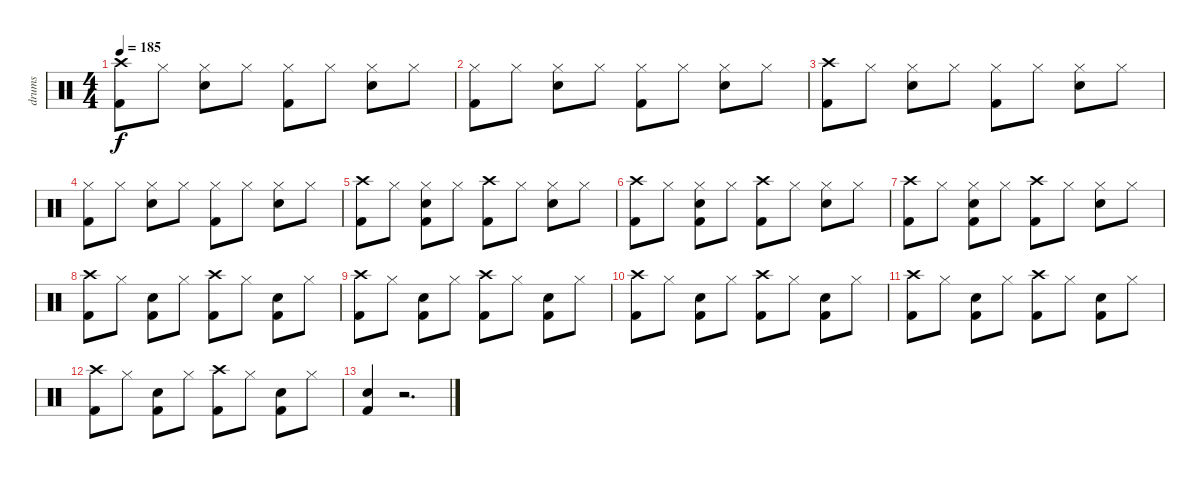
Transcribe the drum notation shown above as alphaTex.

\track ("drums" "drums") {instrument percussion}
\staff {score}
\articulation defaults
\ts (4 4)
\tempo 185
\clef neutral
\ks c
("Crash high (hit)" "Kick (hit) 2").8{dy f} "Hi-Hat (closed)".8 ("Hi-Hat (closed)" "Snare (hit) 2").8 "Hi-Hat (closed)".8 ("Hi-Hat (closed)" "Kick (hit) 2").8 "Hi-Hat (closed)".8 ("Hi-Hat (closed)" "Snare (hit) 2").8 "Hi-Hat (closed)".8 |
("Hi-Hat (closed)" "Kick (hit) 2").8 "Hi-Hat (closed)".8 ("Hi-Hat (closed)" "Snare (hit) 2").8 "Hi-Hat (closed)".8 ("Hi-Hat (closed)" "Kick (hit) 2").8 "Hi-Hat (closed)".8 ("Hi-Hat (closed)" "Snare (hit) 2").8 "Hi-Hat (closed)".8 |
("Crash high (hit)" "Kick (hit) 2").8 "Hi-Hat (closed)".8 ("Hi-Hat (closed)" "Snare (hit) 2").8 "Hi-Hat (closed)".8 ("Hi-Hat (closed)" "Kick (hit) 2").8 "Hi-Hat (closed)".8 ("Hi-Hat (closed)" "Snare (hit) 2").8 "Hi-Hat (closed)".8 |
("Hi-Hat (closed)" "Kick (hit) 2").8 "Hi-Hat (closed)".8 ("Hi-Hat (closed)" "Snare (hit) 2").8 "Hi-Hat (closed)".8 ("Hi-Hat (closed)" "Kick (hit) 2").8 "Hi-Hat (closed)".8 ("Hi-Hat (closed)" "Snare (hit) 2").8 "Hi-Hat (closed)".8 |
("Crash high (hit)" "Kick (hit) 2").8 "Hi-Hat (closed)".8 ("Hi-Hat (closed)" "Snare (hit) 2" "Kick (hit) 2").8 "Hi-Hat (closed)".8 ("Crash high (hit)" "Kick (hit) 2").8 "Hi-Hat (closed)".8 ("Hi-Hat (closed)" "Snare (hit) 2").8 "Hi-Hat (closed)".8 |
("Crash high (hit)" "Kick (hit) 2").8 "Hi-Hat (closed)".8 ("Hi-Hat (closed)" "Snare (hit) 2" "Kick (hit) 2").8 "Hi-Hat (closed)".8 ("Crash high (hit)" "Kick (hit) 2").8 "Hi-Hat (closed)".8 ("Hi-Hat (closed)" "Snare (hit) 2").8 "Hi-Hat (closed)".8 |
("Crash high (hit)" "Kick (hit) 2").8 "Hi-Hat (closed)".8 ("Hi-Hat (closed)" "Snare (hit) 2" "Kick (hit) 2").8 "Hi-Hat (closed)".8 ("Crash high (hit)" "Kick (hit) 2").8 "Hi-Hat (closed)".8 ("Hi-Hat (closed)" "Snare (hit) 2").8 "Hi-Hat (closed)".8 |
("Crash high (hit)" "Kick (hit) 2").8 "Hi-Hat (closed)".8 ("Snare (hit) 2" "Kick (hit) 2").8 "Hi-Hat (closed)".8 ("Crash high (hit)" "Kick (hit) 2").8 "Hi-Hat (closed)".8 ("Snare (hit) 2" "Kick (hit) 2").8 "Hi-Hat (closed)".8 |
("Crash high (hit)" "Kick (hit) 2").8 "Hi-Hat (closed)".8 ("Snare (hit) 2" "Kick (hit) 2").8 "Hi-Hat (closed)".8 ("Crash high (hit)" "Kick (hit) 2").8 "Hi-Hat (closed)".8 ("Snare (hit) 2" "Kick (hit) 2").8 "Hi-Hat (closed)".8 |
("Crash high (hit)" "Kick (hit) 2").8 "Hi-Hat (closed)".8 ("Snare (hit) 2" "Kick (hit) 2").8 "Hi-Hat (closed)".8 ("Crash high (hit)" "Kick (hit) 2").8 "Hi-Hat (closed)".8 ("Snare (hit) 2" "Kick (hit) 2").8 "Hi-Hat (closed)".8 |
("Crash high (hit)" "Kick (hit) 2").8 "Hi-Hat (closed)".8 ("Snare (hit) 2" "Kick (hit) 2").8 "Hi-Hat (closed)".8 ("Crash high (hit)" "Kick (hit) 2").8 "Hi-Hat (closed)".8 ("Snare (hit) 2" "Kick (hit) 2").8 "Hi-Hat (closed)".8 |
("Crash high (hit)" "Kick (hit) 2").8 "Hi-Hat (closed)".8 ("Snare (hit) 2" "Kick (hit) 2").8 "Hi-Hat (closed)".8 ("Crash high (hit)" "Kick (hit) 2").8 "Hi-Hat (closed)".8 ("Snare (hit) 2" "Kick (hit) 2").8 "Hi-Hat (closed)".8 |
("Snare (hit) 2" "Kick (hit) 2").4 r.2{d}
